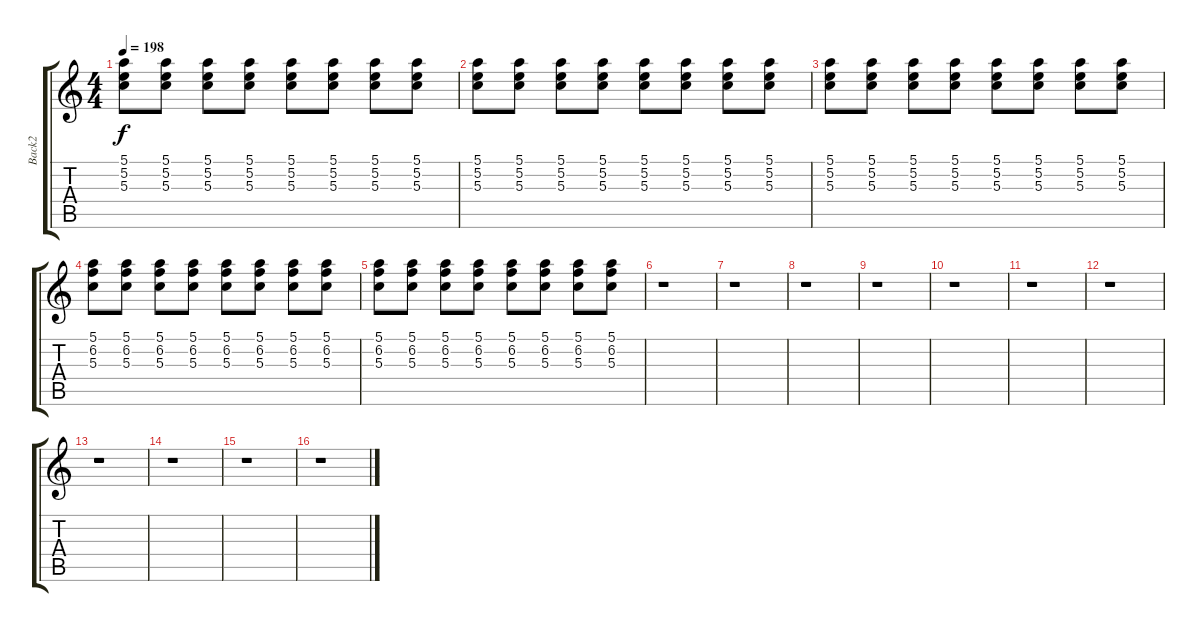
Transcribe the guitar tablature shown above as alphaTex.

\track ("Back2" "Back2") {instrument overdrivenguitar}
\staff {score tabs}
\tuning (E4 B3 G3 D3 A2 D2) {hide}
\ts (4 4)
\tempo 198
\clef g2
\ks c
(5.1 5.2 5.3).8{dy f} (5.1 5.2 5.3).8 (5.1 5.2 5.3).8 (5.1 5.2 5.3).8 (5.1 5.2 5.3).8 (5.1 5.2 5.3).8 (5.1 5.2 5.3).8 (5.1 5.2 5.3).8 |
(5.1 5.2 5.3).8 (5.1 5.2 5.3).8 (5.1 5.2 5.3).8 (5.1 5.2 5.3).8 (5.1 5.2 5.3).8 (5.1 5.2 5.3).8 (5.1 5.2 5.3).8 (5.1 5.2 5.3).8 |
(5.1 5.2 5.3).8 (5.1 5.2 5.3).8 (5.1 5.2 5.3).8 (5.1 5.2 5.3).8 (5.1 5.2 5.3).8 (5.1 5.2 5.3).8 (5.1 5.2 5.3).8 (5.1 5.2 5.3).8 |
(5.1 6.2 5.3).8 (5.1 6.2 5.3).8 (5.1 6.2 5.3).8 (5.1 6.2 5.3).8 (5.1 6.2 5.3).8 (5.1 6.2 5.3).8 (5.1 6.2 5.3).8 (5.1 6.2 5.3).8 |
(5.1 6.2 5.3).8 (5.1 6.2 5.3).8 (5.1 6.2 5.3).8 (5.1 6.2 5.3).8 (5.1 6.2 5.3).8 (5.1 6.2 5.3).8 (5.1 6.2 5.3).8 (5.1 6.2 5.3).8 |
r.1 |
r.1 |
r.1 |
r.1 |
r.1 |
r.1 |
r.1 |
r.1 |
r.1 |
r.1 |
r.1
